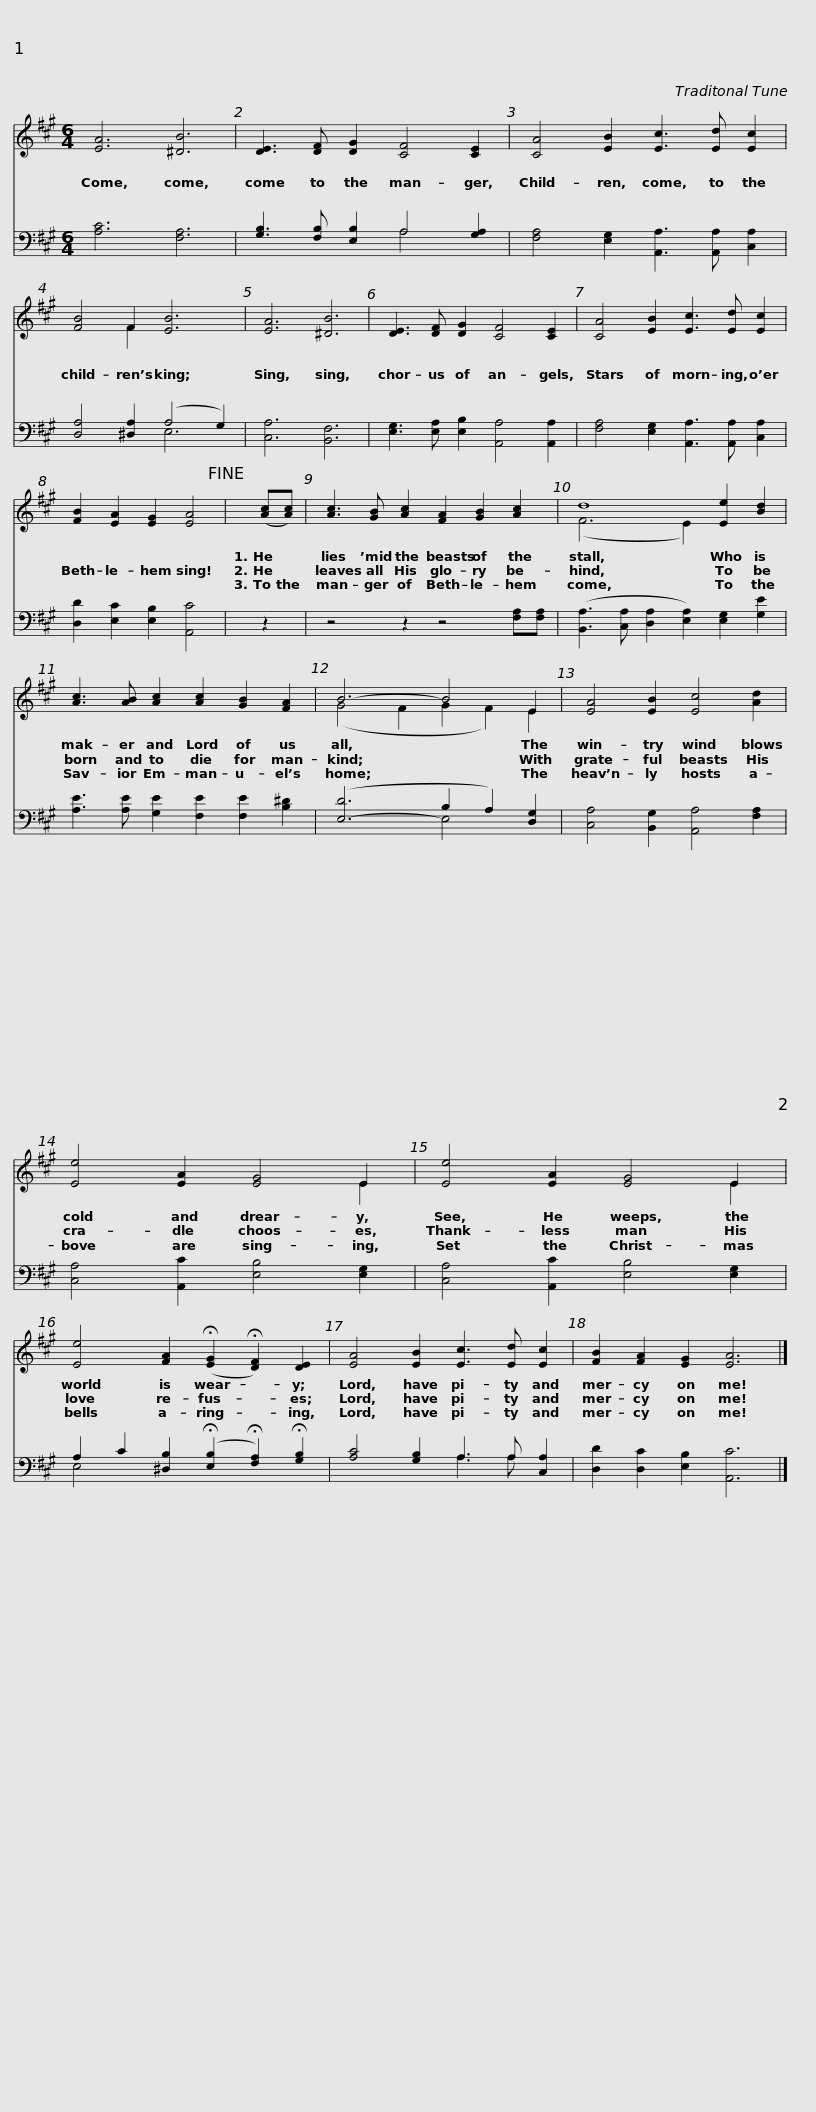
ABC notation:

X:1
%%score ( 1 2 ) ( 3 4 )
L:1/8
M:6/4
I:linebreak $
K:A
V:1 treble
V:2 treble
V:3 bass
V:4 bass
V:1
 [EA]6 [^DB]6 | [DE]3 [DF] [DG]2 [CF]4 [CE]2 | [CA]4 [EB]2 [Ec]3 [Ed] [Ec]2 | [FB]4 F2 [EB]6 |$ [EA]6 [^DB]6 | %5
 [DE]3 [DF] [DG]2 [CF]4 [CE]2 | [CA]4 [EB]2 [Ec]3 [Ed] [Ec]2 | [FB]2 [EA]2 [EG]2 [EA]4!fine! | ([Ac][Ac]) |$ [Ac]3 [GB] [Ac]2 [FA]2 [GB]2 [Ac]2 | %10
 d8 [Ee]2 [Bd]2 | [Ac]3 [AB] [Ac]2 [Ac]2 [GB]2 [FA]2 |$ B6- B4 E2 | [EA]4 [EB]2 [Ec]4 [Ad]2 | [Ee]4 [EA]2 [EG]4 E2 | %15
 [Ee]4 [EA]2 [EG]4 E2 |$ [Ee]4 [FA]2 (!fermata![EG]2 !fermata![DF]2) [DE]2 | [EA]4 [EB]2 [Ec]3 [Ed] [Ec]2 | [FB]2 [FA]2 [EG]2 [EA]6 |] %19
V:2
 x12 | x12 | x12 | x4 F2 x6 |$ x12 | %5
 x12 | x12 | x10 | x2 |$ x12 | %10
 (F6 E2) x4 | x12 |$ (G4 F2 G2 F2) E2 | x12 | x10 E2 | %15
 x10 E2 |$ x12 | x12 | x12 |] %19
V:3
 [A,C]6 [F,A,]6 | [G,B,]3 [F,B,] [E,B,]2 A,4 [G,A,]2 | [F,A,]4 [E,G,]2 [A,,A,]3 [A,,A,] [C,A,]2 | [D,A,]4 [^D,A,]2 (A,4 G,2) |$ [C,A,]6 [B,,F,]6 | %5
 [E,G,]3 [E,A,] [E,B,]2 [A,,A,]4 [A,,A,]2 | [F,A,]4 [E,G,]2 [A,,A,]3 [A,,A,] [C,A,]2 | [D,D]2 [E,C]2 [E,B,]2 [A,,C]4 | z2 |$ z4 z2 z4 [F,A,][F,A,] | %10
 ([B,,A,]3 [C,A,] [D,A,]2 [E,A,]2) [E,G,]2 [G,E]2 | [A,E]3 [A,E] [G,E]2 [F,E]2 [F,E]2 [B,^D]2 |$ ([E,-D]6 B,2 A,2) [D,G,]2 | [C,A,]4 [B,,G,]2 [A,,A,]4 [F,A,]2 | [C,A,]4 [A,,C]2 [E,B,]4 [E,G,]2 | %15
 [C,A,]4 [A,,C]2 [E,B,]4 [E,G,]2 |$ A,2 C2 [^D,B,]2 (!fermata![E,B,]2 !fermata![F,A,]2) !fermata![G,B,]2 | [A,C]4 [G,B,]2 A,3 A, [C,A,]2 | [D,D]2 [D,C]2 [E,B,]2 [A,,C]6 |] %19
V:4
 x12 | x6 A,4 x2 | x12 | x6 E,6 |$ x12 | %5
 x12 | x12 | x10 | x2 |$ x12 | %10
 x12 | x12 |$ x6 E,4 x2 | x12 | x12 | %15
 x12 |$ E,4 x8 | x6 A,3 A, x2 | x12 |] %19
